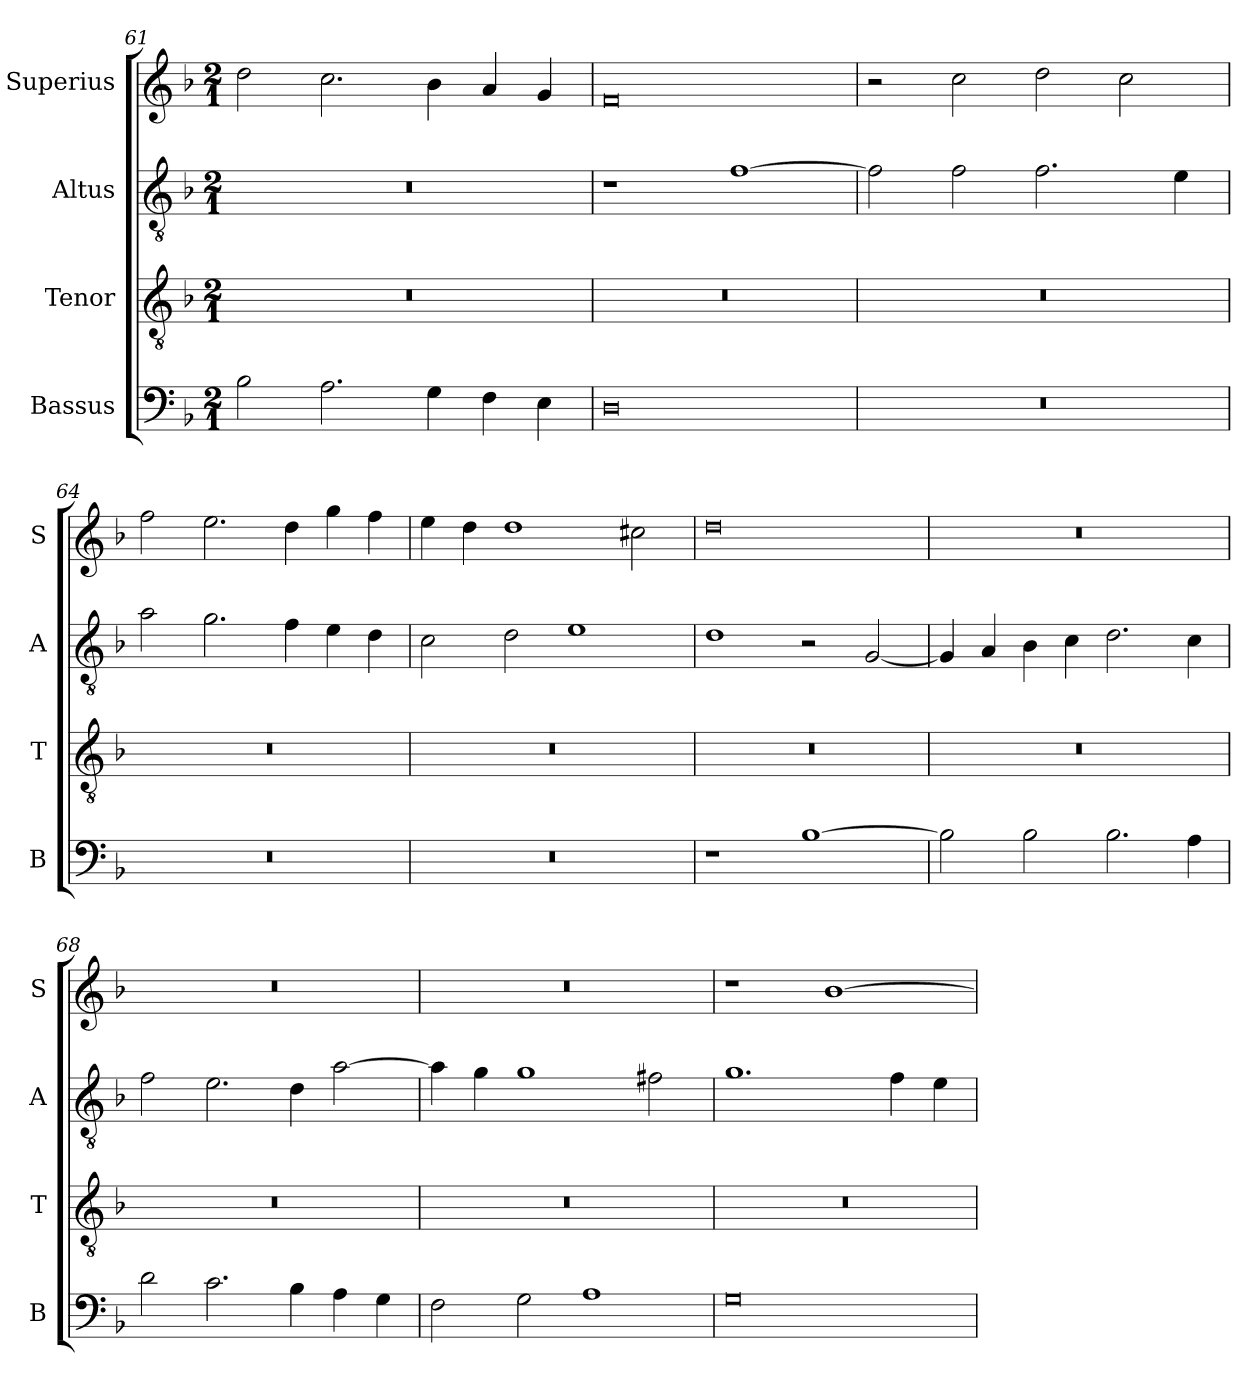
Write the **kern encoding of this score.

**kern	**kern	**kern	**kern
*part4	*part3	*part2	*part1
*staff4	*staff3	*staff2	*staff1
*I"Bassus	*I"Tenor	*I"Altus	*I"Superius
*I'B	*I'T	*I'A	*I'S
*clefF4	*clefGv2	*clefGv2	*clefG2
*k[b-]	*k[b-]	*k[b-]	*k[b-]
*M2/1	*M2/1	*M2/1	*M2/1
=61	=61	=61	=61
2B-\	0r	0r	2dd\
2.A\	.	.	2.cc\
4G\	.	.	4b-\
4F\	.	.	4a/
4E\	.	.	4g/
=62	=62	=62	=62
0D	0r	1r	0f
.	.	[1f	.
=63	=63	=63	=63
0r	0r	2f\]	2r
.	.	2f\	2cc\
.	.	2.f\	2dd\
.	.	.	2cc\
.	.	4e\	.
=64	=64	=64	=64
0r	0r	2a\	2ff\
.	.	2.g\	2.ee\
.	.	4f\	4dd\
.	.	4e\	4gg\
.	.	4d\	4ff\
=65	=65	=65	=65
0r	0r	2c\	4ee\
.	.	.	4dd\
.	.	2d\	1dd
.	.	1e	.
.	.	.	2cc#X\
=66	=66	=66	=66
1r	0r	1d	0dd
[1B-	.	2r	.
.	.	[2G/	.
=67	=67	=67	=67
2B-\]	0r	4G/]	0r
.	.	4A/	.
2B-\	.	4B-\	.
.	.	4c\	.
2.B-\	.	2.d\	.
4A\	.	4c\	.
=68	=68	=68	=68
2d\	0r	2f\	0r
2.c\	.	2.e\	.
4B-\	.	4d\	.
4A\	.	[2a\	.
4G\	.	.	.
=69	=69	=69	=69
2F\	0r	4a\]	0r
.	.	4g\	.
2G\	.	1g	.
1A	.	.	.
.	.	2f#X\	.
=70	=70	=70	=70
0G	0r	1.g	1r
.	.	.	[1b-
.	.	4f\	.
.	.	4e\	.
=	=	=	=
*-	*-	*-	*-
